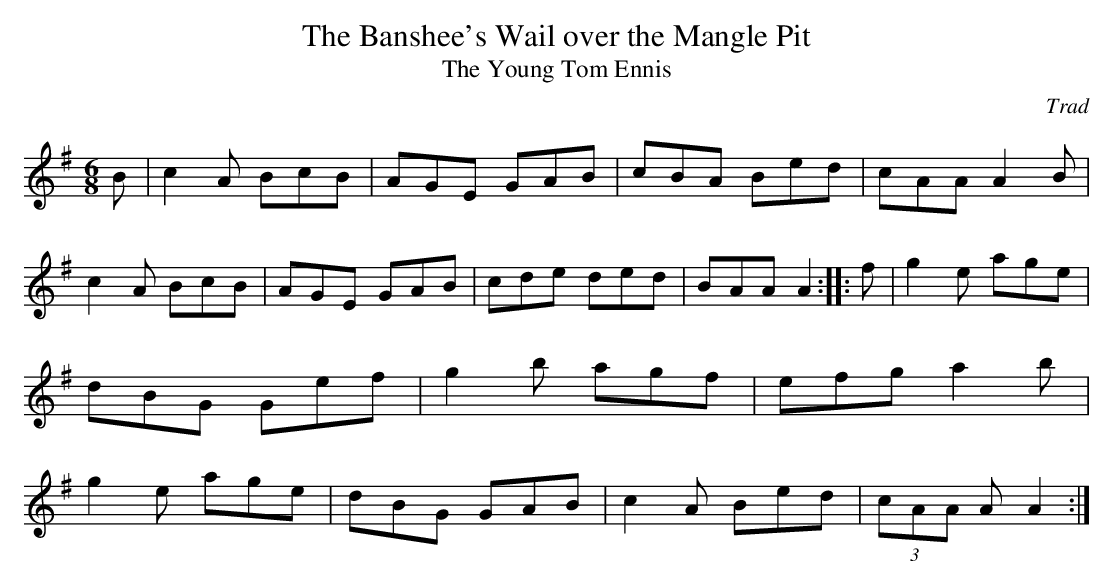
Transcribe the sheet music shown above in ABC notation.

X:1
T:Banshee's Wail over the Mangle Pit, The
T:Young Tom Ennis, The
C:Trad
E:9
M:6/8
K:ADor
B|c2 A BcB|AGE GAB|cBA Bed|cAA A2 B|c2 A BcB|AGE GAB|cde ded|BAA A2::\
f|g2 e age|dBG Gef|g2 b agf|efg a2 b|g2 e age|dBG GAB|c2 A Bed|(3cAA A A2:|**
